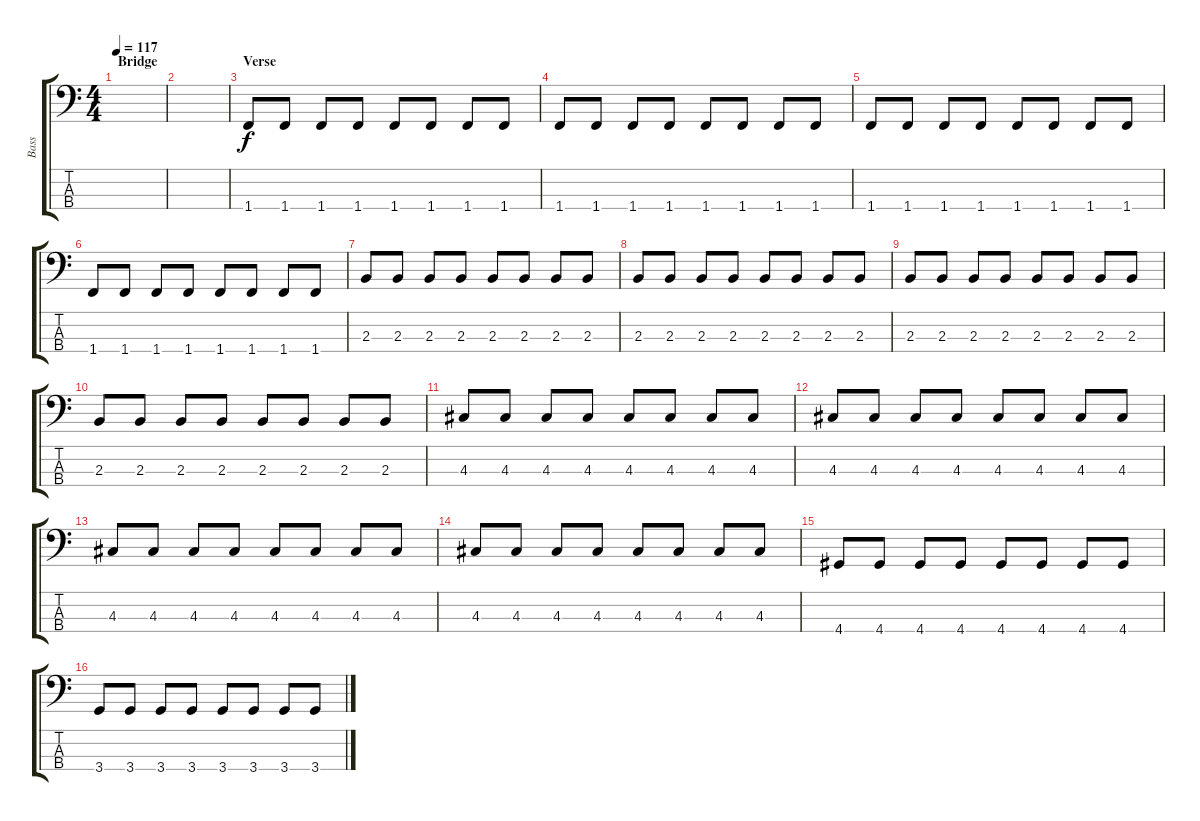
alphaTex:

\track ("Bass" "Bass") {instrument electricbasspick}
\staff {score tabs}
\tuning (G2 D2 A1 E1) {hide}
\ts (4 4)
\section ("" "Bridge")
\tempo 117
\clef f4
\ks c
|
|
\section ("" "Verse")
1.4.8 1.4.8 1.4.8 1.4.8 1.4.8 1.4.8 1.4.8 1.4.8 |
1.4.8 1.4.8 1.4.8 1.4.8 1.4.8 1.4.8 1.4.8 1.4.8 |
1.4.8 1.4.8 1.4.8 1.4.8 1.4.8 1.4.8 1.4.8 1.4.8 |
1.4.8 1.4.8 1.4.8 1.4.8 1.4.8 1.4.8 1.4.8 1.4.8 |
2.3.8 2.3.8 2.3.8 2.3.8 2.3.8 2.3.8 2.3.8 2.3.8 |
2.3.8 2.3.8 2.3.8 2.3.8 2.3.8 2.3.8 2.3.8 2.3.8 |
2.3.8 2.3.8 2.3.8 2.3.8 2.3.8 2.3.8 2.3.8 2.3.8 |
2.3.8 2.3.8 2.3.8 2.3.8 2.3.8 2.3.8 2.3.8 2.3.8 |
4.3.8 4.3.8 4.3.8 4.3.8 4.3.8 4.3.8 4.3.8 4.3.8 |
4.3.8 4.3.8 4.3.8 4.3.8 4.3.8 4.3.8 4.3.8 4.3.8 |
4.3.8 4.3.8 4.3.8 4.3.8 4.3.8 4.3.8 4.3.8 4.3.8 |
4.3.8 4.3.8 4.3.8 4.3.8 4.3.8 4.3.8 4.3.8 4.3.8 |
4.4.8 4.4.8 4.4.8 4.4.8 4.4.8 4.4.8 4.4.8 4.4.8 |
3.4.8 3.4.8 3.4.8 3.4.8 3.4.8 3.4.8 3.4.8 3.4.8
